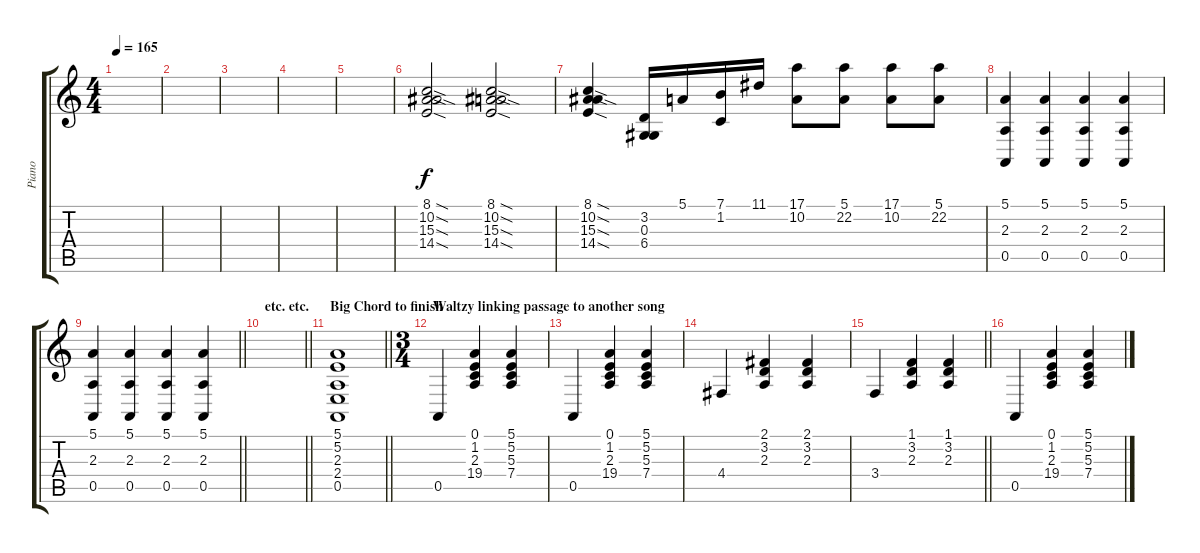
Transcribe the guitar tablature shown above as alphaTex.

\track ("Piano" "Piano") {instrument brightacousticpiano}
\staff {score tabs}
\tuning (E4 B3 G3 D3 A2 E2) {hide}
\ts (4 4)
\tempo 165
\clef g2
\ks c
|
|
|
|
|
(8.1{sod} 10.2{sod} 15.3{sod} 14.4{sod}).2 (8.1{sod} 10.2{sod} 15.3{sod} 14.4{sod}).2 |
(8.1{sod} 10.2{sod} 15.3{sod} 14.4{sod}).4 (3.2 0.3 6.4).16 5.1.16 (7.1 1.2).16 11.1.16 (17.1 10.2).8 (5.1 22.2).8 (17.1 10.2).8 (5.1 22.2).8 |
(5.1 2.3 0.5).4 (5.1 2.3 0.5).4 (5.1 2.3 0.5).4 (5.1 2.3 0.5).4 |
\barLineRight lightlight
(5.1 2.3 0.5).4 (5.1 2.3 0.5).4 (5.1 2.3 0.5).4 (5.1 2.3 0.5).4 |
\section ("" "etc. etc.")
\barLineRight lightlight
|
\section ("" "Big Chord to finish")
\barLineRight lightlight
(5.1 5.2 2.3 2.4 0.5).1 |
\ts (3 4)
\section ("" "Waltzy linking passage to another song")
0.5.4 (0.1 1.2 2.3 19.4).4 (5.1 5.2 5.3 7.4).4 |
0.5.4 (0.1 1.2 2.3 19.4).4 (5.1 5.2 5.3 7.4).4 |
4.4.4 (2.1 3.2 2.3).4 (2.1 3.2 2.3).4 |
\barLineRight lightlight
3.4.4 (1.1 3.2 2.3).4 (1.1 3.2 2.3).4 |
0.5.4 (0.1 1.2 2.3 19.4).4 (5.1 5.2 5.3 7.4).4
